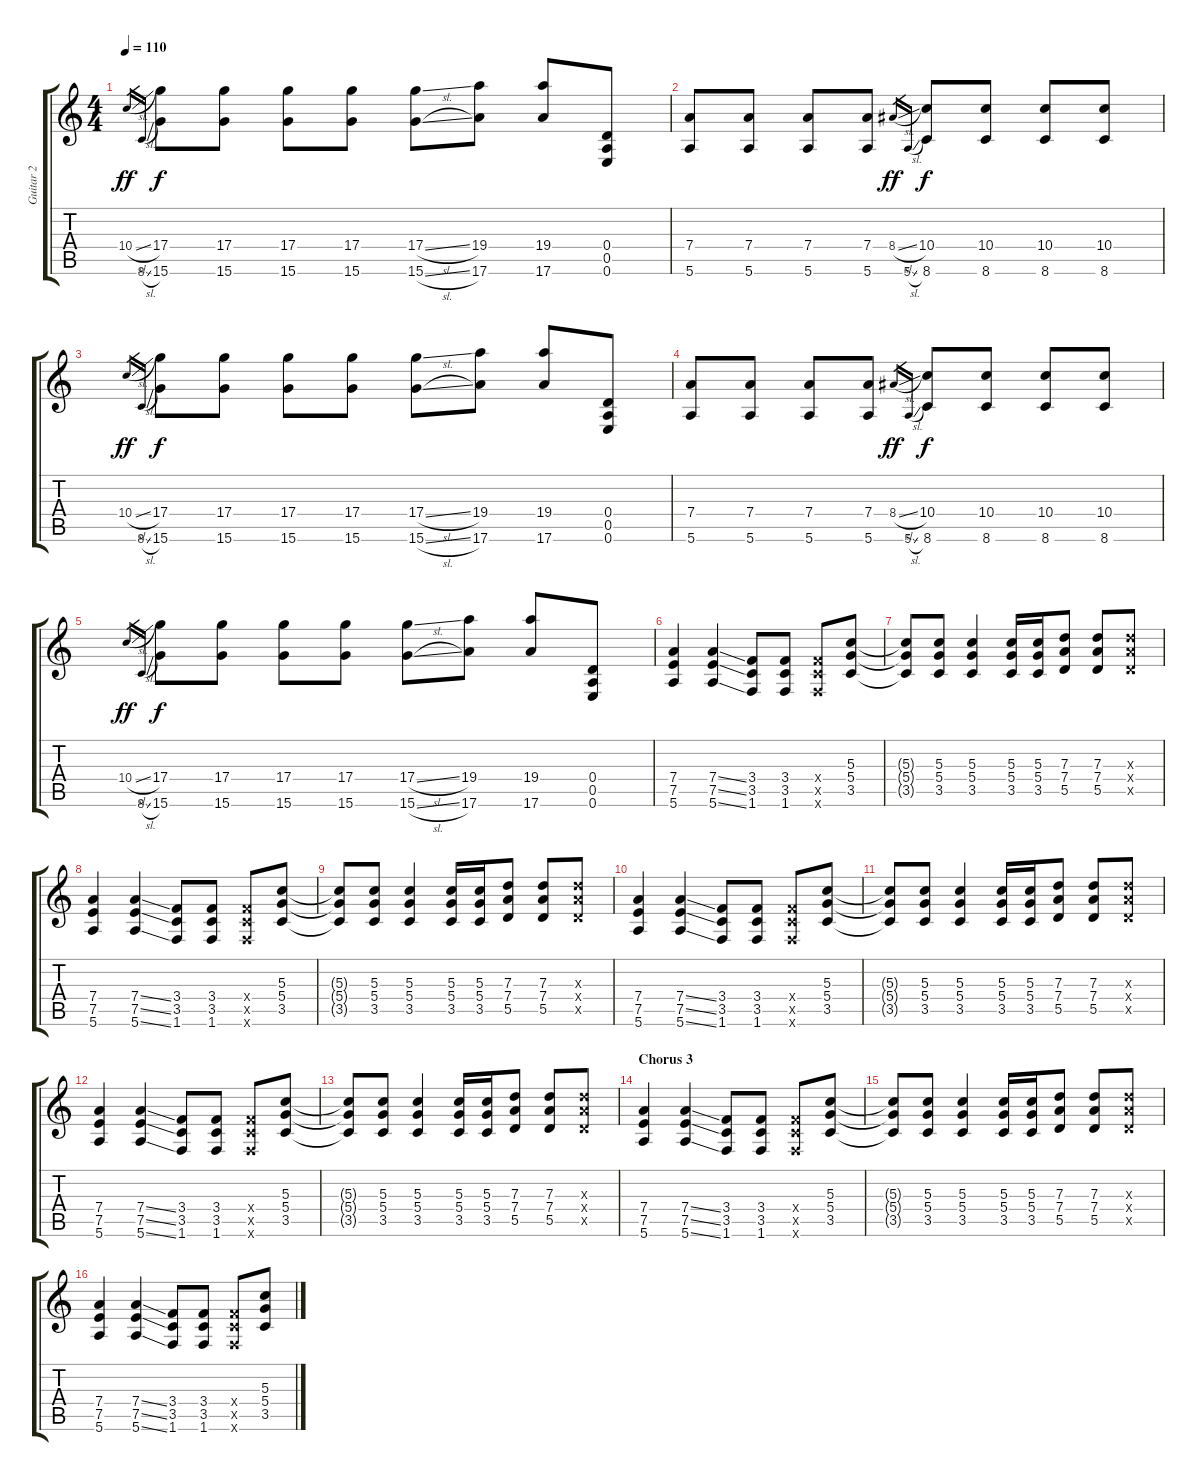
\track ("Guitar 2" "Guitar 2") {instrument distortionguitar}
\staff {score tabs}
\tuning (E4 B3 G3 D3 A2 E2) {hide}
\ts (4 4)
\tempo 110
\clef g2
\ks c
10.4{sl}.16{gr dy ff} 8.6{sl}.16{gr} (17.4 15.6).8{dy f} (17.4 15.6).8 (17.4 15.6).8 (17.4 15.6).8 (17.4{sl} 15.6{sl}).8 (19.4 17.6).8 (19.4 17.6).8 (0.4 0.5 0.6).8 |
(7.4 5.6).8{volume 16} (7.4 5.6).8 (7.4 5.6).8 (7.4 5.6).8 8.4{sl}.16{gr dy ff} 5.6{sl}.16{gr} (10.4 8.6).8{dy f} (10.4 8.6).8 (10.4 8.6).8 (10.4 8.6).8 |
10.4{sl}.16{gr dy ff} 8.6{sl}.16{gr} (17.4 15.6).8{dy f} (17.4 15.6).8 (17.4 15.6).8 (17.4 15.6).8 (17.4{sl} 15.6{sl}).8 (19.4 17.6).8 (19.4 17.6).8 (0.4 0.5 0.6).8 |
(7.4 5.6).8 (7.4 5.6).8 (7.4 5.6).8 (7.4 5.6).8 8.4{sl}.16{gr dy ff} 5.6{sl}.16{gr} (10.4 8.6).8{dy f} (10.4 8.6).8 (10.4 8.6).8 (10.4 8.6).8 |
10.4{sl}.16{gr dy ff} 8.6{sl}.16{gr} (17.4 15.6).8{dy f} (17.4 15.6).8 (17.4 15.6).8 (17.4 15.6).8 (17.4{sl} 15.6{sl}).8 (19.4 17.6).8 (19.4 17.6).8 (0.4 0.5 0.6).8 |
(7.4 7.5 5.6).4{volume 12} (7.4{ss} 7.5{ss} 5.6{ss}).4 (3.4 3.5 1.6).8 (3.4 3.5 1.6).8 (3.4{x} 3.5{x} 1.6{x}).8 (5.3 5.4 3.5).8 |
(5.3{t} 5.4{t} 3.5{t}).8 (5.3 5.4 3.5).8 (5.3 5.4 3.5).4 (5.3 5.4 3.5).16 (5.3 5.4 3.5).16 (7.3 7.4 5.5).8 (7.3 7.4 5.5).8 (7.3{x} 7.4{x} 5.5{x}).8 |
(7.4 7.5 5.6).4 (7.4{ss} 7.5{ss} 5.6{ss}).4 (3.4 3.5 1.6).8 (3.4 3.5 1.6).8 (3.4{x} 3.5{x} 1.6{x}).8 (5.3 5.4 3.5).8 |
(5.3{t} 5.4{t} 3.5{t}).8 (5.3 5.4 3.5).8 (5.3 5.4 3.5).4 (5.3 5.4 3.5).16 (5.3 5.4 3.5).16 (7.3 7.4 5.5).8 (7.3 7.4 5.5).8 (7.3{x} 7.4{x} 5.5{x}).8 |
(7.4 7.5 5.6).4 (7.4{ss} 7.5{ss} 5.6{ss}).4 (3.4 3.5 1.6).8 (3.4 3.5 1.6).8 (3.4{x} 3.5{x} 1.6{x}).8 (5.3 5.4 3.5).8 |
(5.3{t} 5.4{t} 3.5{t}).8 (5.3 5.4 3.5).8 (5.3 5.4 3.5).4 (5.3 5.4 3.5).16 (5.3 5.4 3.5).16 (7.3 7.4 5.5).8 (7.3 7.4 5.5).8 (7.3{x} 7.4{x} 5.5{x}).8 |
(7.4 7.5 5.6).4 (7.4{ss} 7.5{ss} 5.6{ss}).4 (3.4 3.5 1.6).8 (3.4 3.5 1.6).8 (3.4{x} 3.5{x} 1.6{x}).8 (5.3 5.4 3.5).8 |
(5.3{t} 5.4{t} 3.5{t}).8 (5.3 5.4 3.5).8 (5.3 5.4 3.5).4 (5.3 5.4 3.5).16 (5.3 5.4 3.5).16 (7.3 7.4 5.5).8 (7.3 7.4 5.5).8 (7.3{x} 7.4{x} 5.5{x}).8 |
\section ("" "Chorus 3")
(7.4 7.5 5.6).4 (7.4{ss} 7.5{ss} 5.6{ss}).4 (3.4 3.5 1.6).8 (3.4 3.5 1.6).8 (3.4{x} 3.5{x} 1.6{x}).8 (5.3 5.4 3.5).8 |
(5.3{t} 5.4{t} 3.5{t}).8 (5.3 5.4 3.5).8 (5.3 5.4 3.5).4 (5.3 5.4 3.5).16 (5.3 5.4 3.5).16 (7.3 7.4 5.5).8 (7.3 7.4 5.5).8 (7.3{x} 7.4{x} 5.5{x}).8 |
(7.4 7.5 5.6).4 (7.4{ss} 7.5{ss} 5.6{ss}).4 (3.4 3.5 1.6).8 (3.4 3.5 1.6).8 (3.4{x} 3.5{x} 1.6{x}).8 (5.3 5.4 3.5).8
